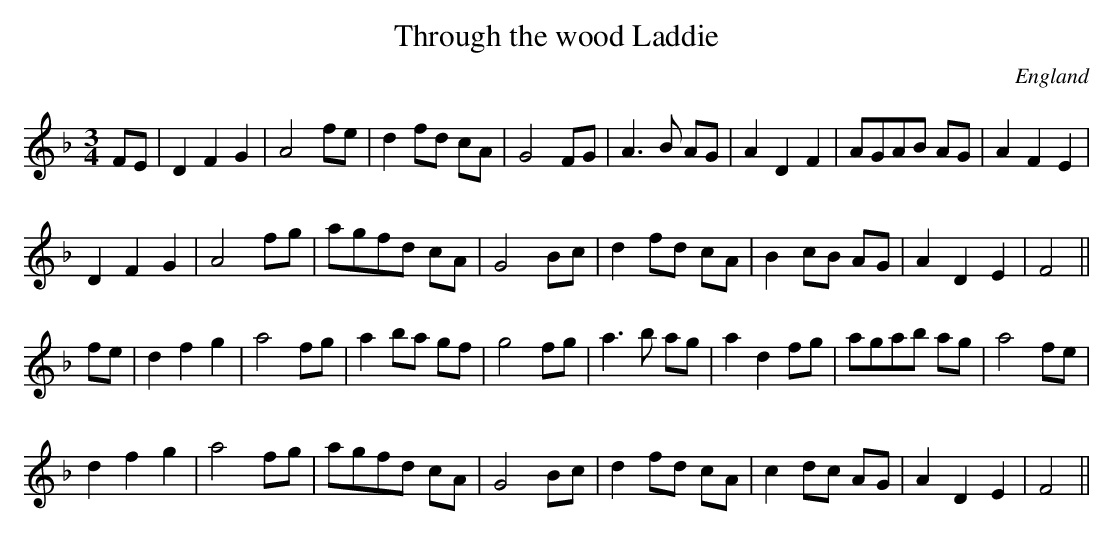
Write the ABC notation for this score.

X:1
T:Through the wood Laddie
O:England
M:3/4
K:F
FE | D2F2 G2 | A4 fe | d2fd cA | G4 FG | \
A3B AG | A2D2 F2 | AGAB AG | A2F2 E2 |*
D2F2 G2 | A4 fg | agfd  cA | G4 Bc | \
d2fd cA | B2cB AG | A2D2 E2 | F4 ||*
fe |\
d2f2 g2 | a4 fg | a2ba gf | g4 fg | \
a3b ag | a2d2 fg | agab ag | a4 fe |*
d2f2 g2 | a4 fg | agfd cA | G4 Bc | \
d2fd cA | c2dc AG | A2D2 E2 | F4 ||**
